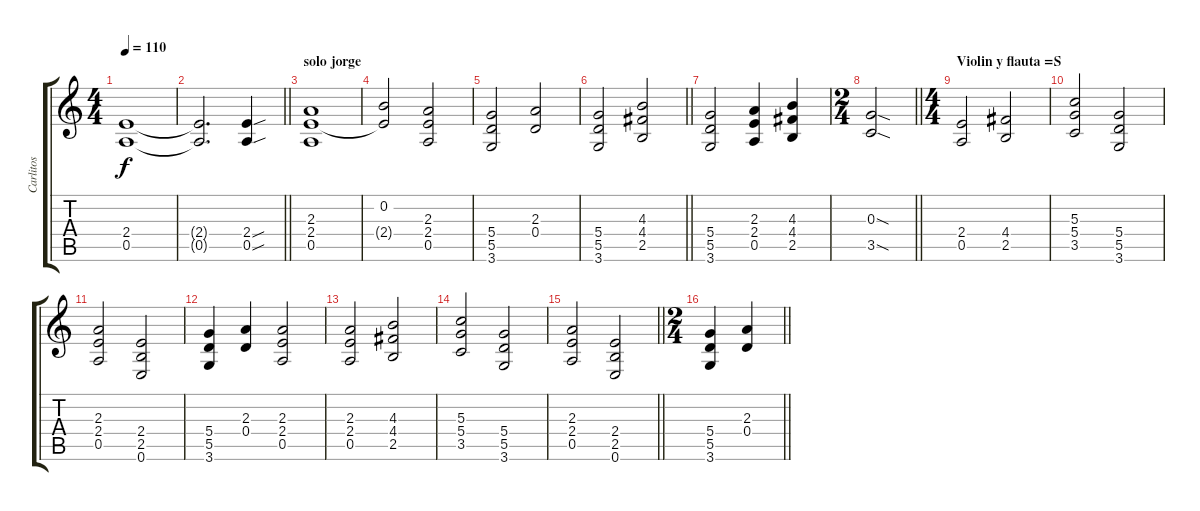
\track ("Carlitos" "Carlitos") {instrument overdrivenguitar}
\staff {score tabs}
\tuning (E4 B3 G3 D3 A2 E2) {hide}
\ts (4 4)
\tempo 110
\clef g2
\ks c
(2.4{t} 0.5{t}).1{dy f} |
\barLineRight lightlight
(2.4{t} 0.5{t}).2{d} (2.4{sou} 0.5{sou}).4{volume 14} |
\section ("" "solo jorge")
(2.3 2.4 0.5).1 |
(0.2 2.4{t}).2 (2.3 2.4 0.5).2 |
(5.4 5.5 3.6).2 (2.3 0.4).2 |
\barLineRight lightlight
(5.4 5.5 3.6).2 (4.3 4.4 2.5).2 |
(5.4 5.5 3.6).2 (2.3 2.4 0.5).4 (4.3 4.4 2.5).4 |
\ts (2 4)
\barLineRight lightlight
(0.3{sod} 3.5{sod}).2 |
\ts (4 4)
\section ("" "Violin y flauta =S")
(2.4 0.5).2 (4.4 2.5).2 |
(5.3 5.4 3.5).2 (5.4 5.5 3.6).2 |
(2.3 2.4 0.5).2 (2.4 2.5 0.6).2 |
(5.4 5.5 3.6).4 (2.3 0.4).4 (2.3 2.4 0.5).2 |
(2.3 2.4 0.5).2 (4.3 4.4 2.5).2 |
(5.3 5.4 3.5).2 (5.4 5.5 3.6).2 |
\barLineRight lightlight
(2.3 2.4 0.5).2 (2.4 2.5 0.6).2 |
\ts (2 4)
\barLineRight lightlight
(5.4 5.5 3.6).4 (2.3 0.4).4
